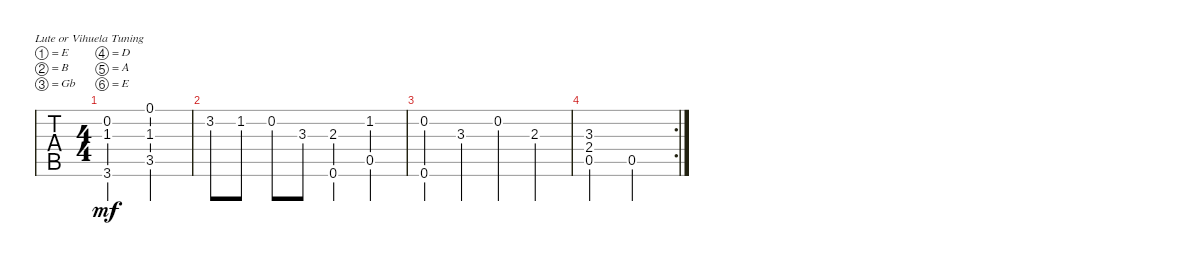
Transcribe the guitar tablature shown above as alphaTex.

\defaultSystemsLayout 4
\bracketExtendMode groupsimilarinstruments
\singleTrackTrackNamePolicy hidden
\multiTrackTrackNamePolicy hidden
\firstSystemTrackNameOrientation horizontal
\otherSystemsTrackNameOrientation horizontal
\track ("Nylon Guitar" "N-Gt") {instrument acousticguitarnylon}
\staff {tabs}
\tuning (E4 B3 Gb3 D3 A2 E2)
\ts (4 4)
\tempo (120 hide)
\clef g2
\ks c
(3.6 0.2 1.3).2{dy mf} (0.1 1.3 3.5).2 |
3.2.8 1.2.8 0.2.8 3.3.8 (2.3 0.6).4 (1.2 0.5).4 |
(0.2 0.6).4 3.3.4 0.2.4 2.3.4 |
\rc 2
(3.3 2.4 0.5).2 0.5.2
